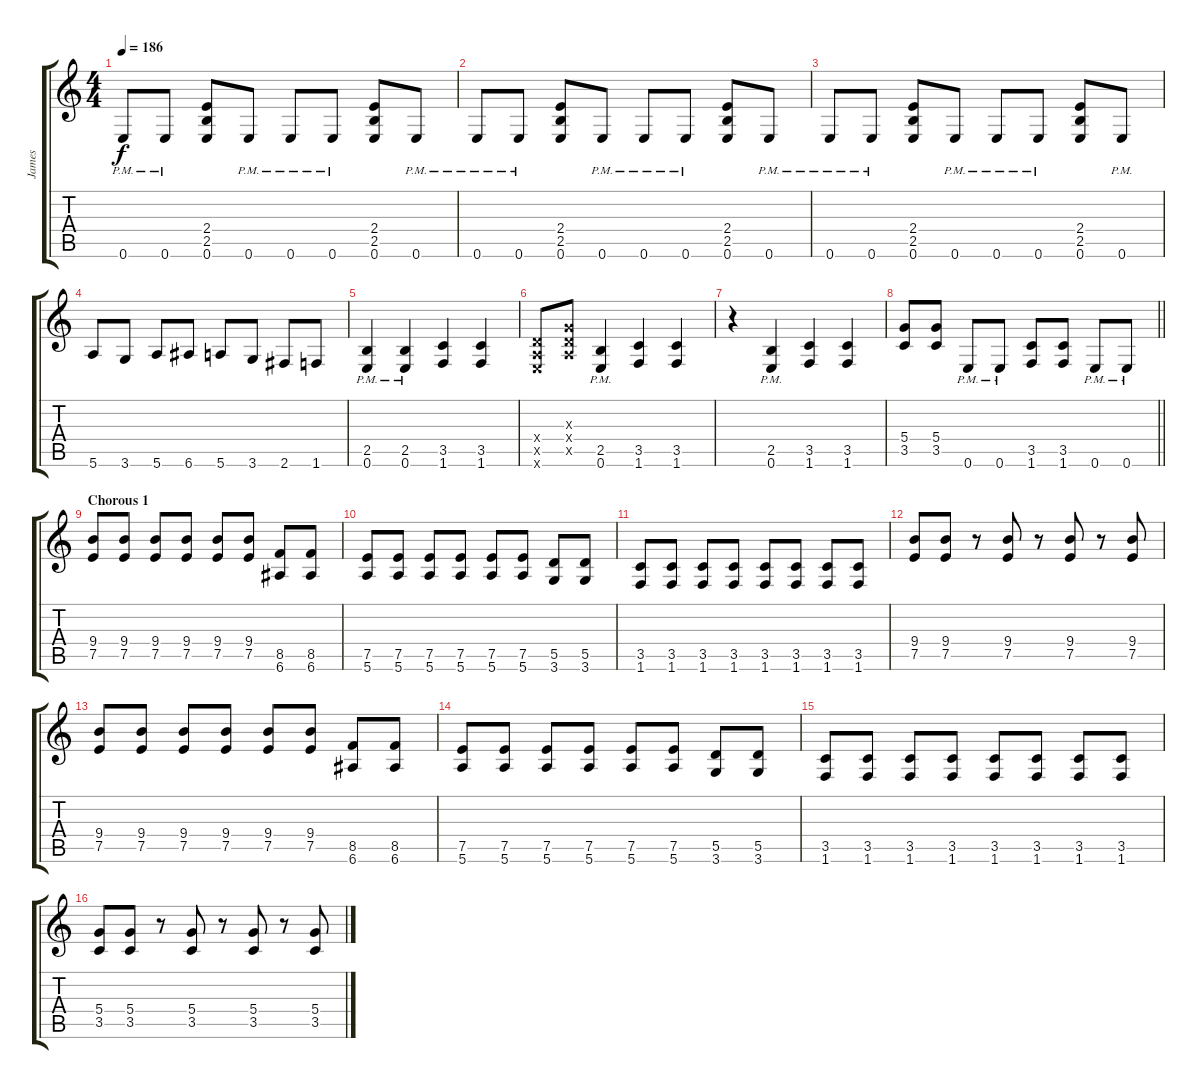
\track ("James" "James") {instrument distortionguitar}
\staff {score tabs}
\tuning (E4 B3 G3 D3 A2 E2) {hide}
\ts (4 4)
\tempo 186
\clef g2
\ks c
0.6{pm}.8{dy f} 0.6{pm}.8 (2.4 2.5 0.6).8 0.6{pm}.8 0.6{pm}.8 0.6{pm}.8 (2.4 2.5 0.6).8 0.6{pm}.8 |
0.6{pm}.8 0.6{pm}.8 (2.4 2.5 0.6).8 0.6{pm}.8 0.6{pm}.8 0.6{pm}.8 (2.4 2.5 0.6).8 0.6{pm}.8 |
0.6{pm}.8 0.6{pm}.8 (2.4 2.5 0.6).8 0.6{pm}.8 0.6{pm}.8 0.6{pm}.8 (2.4 2.5 0.6).8 0.6{pm}.8 |
5.6.8 3.6.8 5.6.8 6.6.8 5.6.8 3.6.8 2.6.8 1.6.8 |
(2.5{pm} 0.6{pm}).4 (2.5{pm} 0.6{pm}).4 (3.5 1.6).4 (3.5 1.6).4 |
(0.4{x} 0.5{x} 0.6{x}).8 (0.3{x} 0.4{x} 0.5{x}).8 (2.5{pm} 0.6{pm}).4 (3.5 1.6).4 (3.5 1.6).4 |
r.4 (2.5{pm} 0.6{pm}).4 (3.5 1.6).4 (3.5 1.6).4 |
\barLineRight lightlight
(5.4 3.5).8 (5.4 3.5).8 0.6{pm}.8 0.6{pm}.8 (3.5 1.6).8 (3.5 1.6).8 0.6{pm}.8 0.6{pm}.8 |
\section ("" "Chorous 1")
(9.4 7.5).8 (9.4 7.5).8 (9.4 7.5).8 (9.4 7.5).8 (9.4 7.5).8 (9.4 7.5).8 (8.5 6.6).8 (8.5 6.6).8 |
(7.5 5.6).8 (7.5 5.6).8 (7.5 5.6).8 (7.5 5.6).8 (7.5 5.6).8 (7.5 5.6).8 (5.5 3.6).8 (5.5 3.6).8 |
(3.5 1.6).8 (3.5 1.6).8 (3.5 1.6).8 (3.5 1.6).8 (3.5 1.6).8 (3.5 1.6).8 (3.5 1.6).8 (3.5 1.6).8 |
(9.4 7.5).8 (9.4 7.5).8 r.8 (9.4 7.5).8 r.8 (9.4 7.5).8 r.8 (9.4 7.5).8 |
(9.4 7.5).8 (9.4 7.5).8 (9.4 7.5).8 (9.4 7.5).8 (9.4 7.5).8 (9.4 7.5).8 (8.5 6.6).8 (8.5 6.6).8 |
(7.5 5.6).8 (7.5 5.6).8 (7.5 5.6).8 (7.5 5.6).8 (7.5 5.6).8 (7.5 5.6).8 (5.5 3.6).8 (5.5 3.6).8 |
(3.5 1.6).8 (3.5 1.6).8 (3.5 1.6).8 (3.5 1.6).8 (3.5 1.6).8 (3.5 1.6).8 (3.5 1.6).8 (3.5 1.6).8 |
(5.4 3.5).8 (5.4 3.5).8 r.8 (5.4 3.5).8 r.8 (5.4 3.5).8 r.8 (5.4 3.5).8
